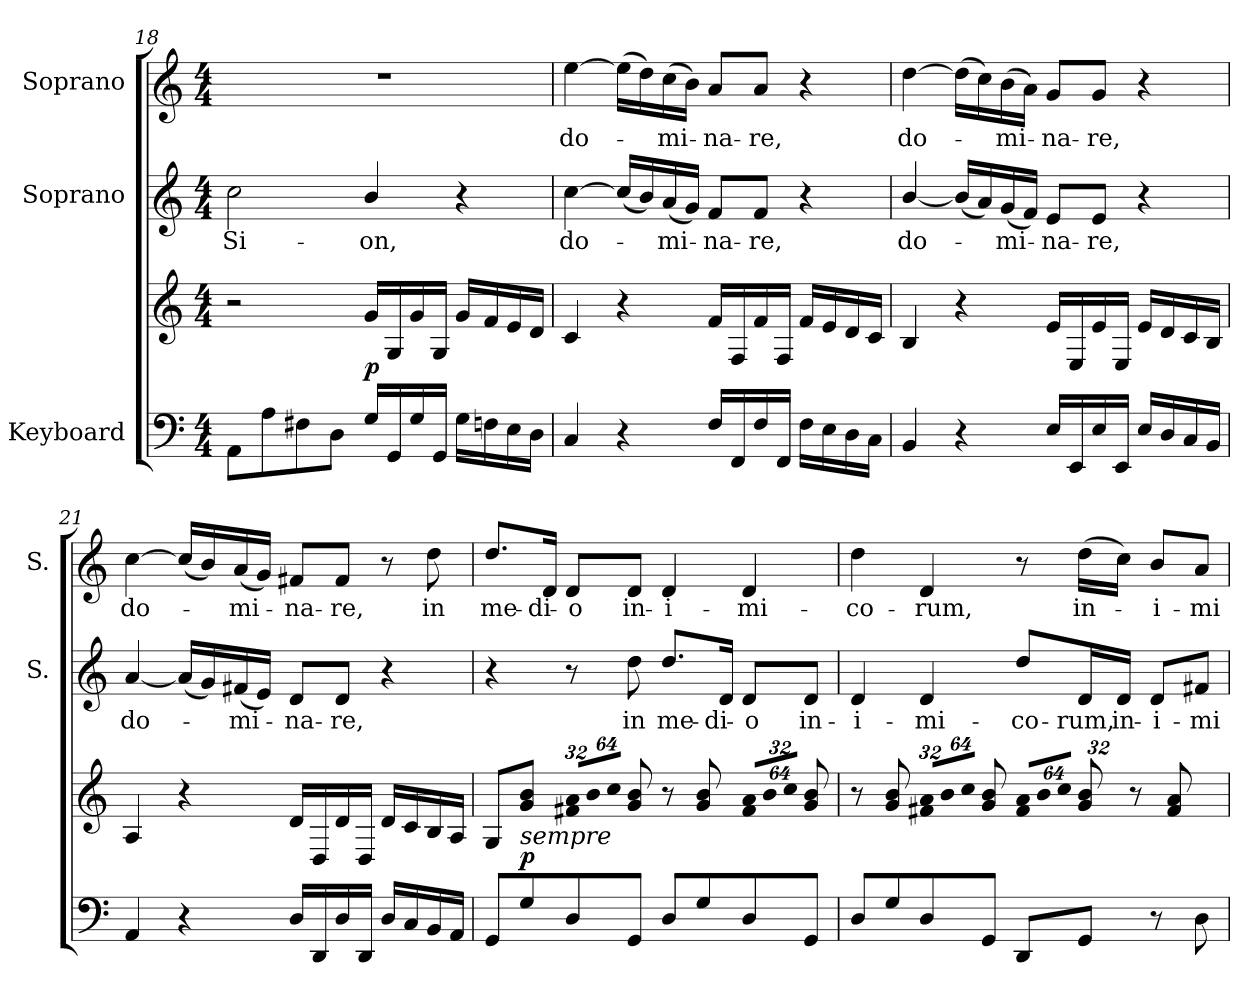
**kern	**kern	**dynam	**kern	**text	**kern	**text
*part3	*part3	*part3	*part2	*part2	*part1	*part1
*staff4	*staff3	*staff3/4	*staff2	*staff2	*staff1	*staff1
*I"Keyboard	*	*	*I"Soprano	*	*I"Soprano	*
*	*	*	*I'S.	*	*I'S.	*
*clefF4	*clefG2	*	*clefG2	*	*clefG2	*
*k[]	*k[]	*	*k[]	*	*k[]	*
*C:	*C:	*	*C:	*	*C:	*
*M4/4	*M4/4	*	*M4/4	*	*M4/4	*
=18	=18	=18	=18	=18	=18	=18
!	!	!	!	!LO:LY:b:color=#000000	!	!
8AAi\L	2r	.	2cci\	Si-	1r	.
8Ai\	.	.	.	.	.	.
8F#Xi\	.	.	.	.	.	.
8Di\J	.	.	.	.	.	.
!	!	!	!	!LO:LY:b:color=#000000	!	!
16Gi/LL	16gi/LL	p	4bi/	-on,	.	.
16GGi/	16Gi/	.	.	.	.	.
16Gi/	16gi/	.	.	.	.	.
16GGi/JJ	16Gi/JJ	.	.	.	.	.
16Gi\LL	16gi/LL	.	4r	.	.	.
16Fni\	16fi/	.	.	.	.	.
16Ei\	16ei/	.	.	.	.	.
16Di\JJ	16di/JJ	.	.	.	.	.
=19	=19	=19	=19	=19	=19	=19
!	!	!	!	!LO:LY:b:color=#000000	!	!
!	!	!	!	!	!	!LO:LY:b:color=#000000
4Ci/	4ci/	.	[4cci\	do-	[4eei\	do-
4r	4r	.	(16cci/LL]	.	(16eei\LL]	.
.	.	.	16bi/)	.	16ddi\)	.
!	!	!	!	!LO:LY:b:color=#000000	!	!
!	!	!	!	!	!	!LO:LY:b:color=#000000
.	.	.	(16ai/	-mi-	(16cci\	-mi-
.	.	.	16gi/JJ)	.	16bi\JJ)	.
!	!	!	!	!LO:LY:b:color=#000000	!	!
!	!	!	!	!	!	!LO:LY:b:color=#000000
16Fi/LL	16fi/LL	.	8fi/L	-na-	8ai/L	-na-
16FFi/	16Fi/	.	.	.	.	.
!	!	!	!	!LO:LY:b:color=#000000	!	!
!	!	!	!	!	!	!LO:LY:b:color=#000000
16Fi/	16fi/	.	8fi/J	-re,	8ai/J	-re,
16FFi/JJ	16Fi/JJ	.	.	.	.	.
16Fi\LL	16fi/LL	.	4r	.	4r	.
16Ei\	16ei/	.	.	.	.	.
16Di\	16di/	.	.	.	.	.
16Ci\JJ	16ci/JJ	.	.	.	.	.
!!LO:LB:g=z
=20	=20	=20	=20	=20	=20	=20
!	!	!	!	!LO:LY:b:color=#000000	!	!
!	!	!	!	!	!	!LO:LY:b:color=#000000
4BBi/	4Bi/	.	[4bi/	do-	[4ddi\	do-
4r	4r	.	(16bi/LL]	.	(16ddi\LL]	.
.	.	.	16ai/)	.	16cci\)	.
!	!	!	!	!LO:LY:b:color=#000000	!	!
!	!	!	!	!	!	!LO:LY:b:color=#000000
.	.	.	(16gi/	-mi-	(16bi\	-mi-
.	.	.	16fi/JJ)	.	16ai\JJ)	.
!	!	!	!	!LO:LY:b:color=#000000	!	!
!	!	!	!	!	!	!LO:LY:b:color=#000000
16Ei/LL	16ei/LL	.	8ei/L	-na-	8gi/L	-na-
16EEi/	16Ei/	.	.	.	.	.
!	!	!	!	!LO:LY:b:color=#000000	!	!
!	!	!	!	!	!	!LO:LY:b:color=#000000
16Ei/	16ei/	.	8ei/J	-re,	8gi/J	-re,
16EEi/JJ	16Ei/JJ	.	.	.	.	.
16Ei/LL	16ei/LL	.	4r	.	4r	.
16Di/	16di/	.	.	.	.	.
16Ci/	16ci/	.	.	.	.	.
16BBi/JJ	16Bi/JJ	.	.	.	.	.
=21	=21	=21	=21	=21	=21	=21
!	!	!	!	!LO:LY:b:color=#000000	!	!
!	!	!	!	!	!	!LO:LY:b:color=#000000
4AAi/	4Ai/	.	[4ai/	do-	[4cci\	do-
4r	4r	.	(16ai/LL]	.	(16cci/LL]	.
.	.	.	16gi/)	.	16bi/)	.
!	!	!	!	!LO:LY:b:color=#000000	!	!
!	!	!	!	!	!	!LO:LY:b:color=#000000
.	.	.	(16f#Xi/	-mi-	(16ai/	-mi-
.	.	.	16ei/JJ)	.	16gi/JJ)	.
!	!	!	!	!LO:LY:b:color=#000000	!	!
!	!	!	!	!	!	!LO:LY:b:color=#000000
16Di/LL	16di/LL	.	8di/L	-na-	8f#Xi/L	-na-
16DDi/	16Di/	.	.	.	.	.
!	!	!	!	!LO:LY:b:color=#000000	!	!
!	!	!	!	!	!	!LO:LY:b:color=#000000
16Di/	16di/	.	8di/J	-re,	8f#i/J	-re,
16DDi/JJ	16Di/JJ	.	.	.	.	.
16Di/LL	16di/LL	.	4r	.	8r	.
16Ci/	16ci/	.	.	.	.	.
!	!	!	!	!	!	!LO:LY:b:color=#000000
16BBi/	16Bi/	.	.	.	8ddi\	in
16AAi/JJ	16Ai/JJ	.	.	.	.	.
=22	=22	=22	=22	=22	=22	=22
!	!	!	!	!	!	!LO:LY:b:color=#000000
8GGi/L	8Gi/L	.	4r	.	8.ddi/L	me-
!	!LO:TX:b:i:t=sempre	!	!	!	!	!
8Gi/	8gi/ 8biJ	p	.	.	.	.
!	!	!	!	!	!	!LO:LY:b:color=#000000
.	.	.	.	.	16di/Jk	-di-
*	*Xbrackettup	*	*	*	*	*
!	!LO:N:vis=16	!	!	!	!	!
!	!	!	!	!	!	!LO:LY:b:color=#000000
8Di/	512%21f#Xi/ 512%21aiLL	.	8r	.	8di/L	-o
!	!LO:N:vis=16	!	!	!	!	!
.	1024%43bi/	.	.	.	.	.
!	!LO:N:vis=16	!	!	!	!	!
.	1024%43cci/JJ	.	.	.	.	.
!	!	!	!	!LO:LY:b:color=#000000	!	!
!	!	!	!	!	!	!LO:LY:b:color=#000000
8GGi/J	8gi/ 8bi	.	8ddi\	in	8di/J	in-
!	!	!	!	!LO:LY:b:color=#000000	!	!
!	!	!	!	!	!	!LO:LY:b:color=#000000
8Di/L	8r	.	8.ddi/L	me-	4di/	-i-
8Gi/	8gi/ 8bi	.	.	.	.	.
!	!	!	!	!LO:LY:b:color=#000000	!	!
.	.	.	16di/Jk	-di-	.	.
!	!LO:N:vis=16	!	!	!	!	!
!	!	!	!	!LO:LY:b:color=#000000	!	!
!	!	!	!	!	!	!LO:LY:b:color=#000000
8Di/	512%21f#i/ 512%21aiLL	.	8di/L	-o	4di/	-mi-
!	!LO:N:vis=16	!	!	!	!	!
.	1024%43bi/	.	.	.	.	.
!	!LO:N:vis=16	!	!	!	!	!
.	1024%43cci/JJ	.	.	.	.	.
!	!	!	!	!LO:LY:b:color=#000000	!	!
8GGi/J	8gi/ 8bi	.	8di/J	in-	.	.
!!LO:PB:g=z
=23	=23	=23	=23	=23	=23	=23
!	!	!	!	!LO:LY:b:color=#000000	!	!
!	!	!	!	!	!	!LO:LY:b:color=#000000
8Di/L	8r	.	4di/	-i-	4ddi\	-co-
8Gi/	8gi/ 8bi	.	.	.	.	.
!	!LO:N:vis=16	!	!	!	!	!
!	!	!	!	!LO:LY:b:color=#000000	!	!
!	!	!	!	!	!	!LO:LY:b:color=#000000
8Di/	512%21f#Xi/ 512%21aiLL	.	4di/	-mi-	4di/	-rum,
!	!LO:N:vis=16	!	!	!	!	!
.	1024%43bi/	.	.	.	.	.
!	!LO:N:vis=16	!	!	!	!	!
.	1024%43cci/JJ	.	.	.	.	.
8GGi/J	8gi/ 8bi	.	.	.	.	.
!	!LO:N:vis=16	!	!	!	!	!
!	!	!	!	!LO:LY:b:color=#000000	!	!
8DDi/L	512%21f#i/ 512%21aiLL	.	8ddi/L	-co-	8r	.
!	!LO:N:vis=16	!	!	!	!	!
.	1024%43bi/	.	.	.	.	.
!	!LO:N:vis=16	!	!	!	!	!
.	1024%43cci/JJ	.	.	.	.	.
!	!	!	!	!LO:LY:b:color=#000000	!	!
!	!	!	!	!	!	!LO:LY:b:color=#000000
8GGi/J	8gi/ 8bi	.	16di/L	-rum,	(16ddi\LL	in-
!	!	!	!	!LO:LY:b:color=#000000	!	!
.	.	.	16di/JJ	in-	16cci\JJ)	.
!	!	!	!	!LO:LY:b:color=#000000	!	!
!	!	!	!	!	!	!LO:LY:b:color=#000000
8r	8r	.	8di/L	-i-	8bi/L	-i-
!	!	!	!	!LO:LY:b:color=#000000	!	!
!	!	!	!	!	!	!LO:LY:b:color=#000000
8Di\	8f#i/ 8ai	.	8f#Xi/J	-mi-	8ai/J	-mi-
=	=	=	=	=	=	=
*-	*-	*-	*-	*-	*-	*-
